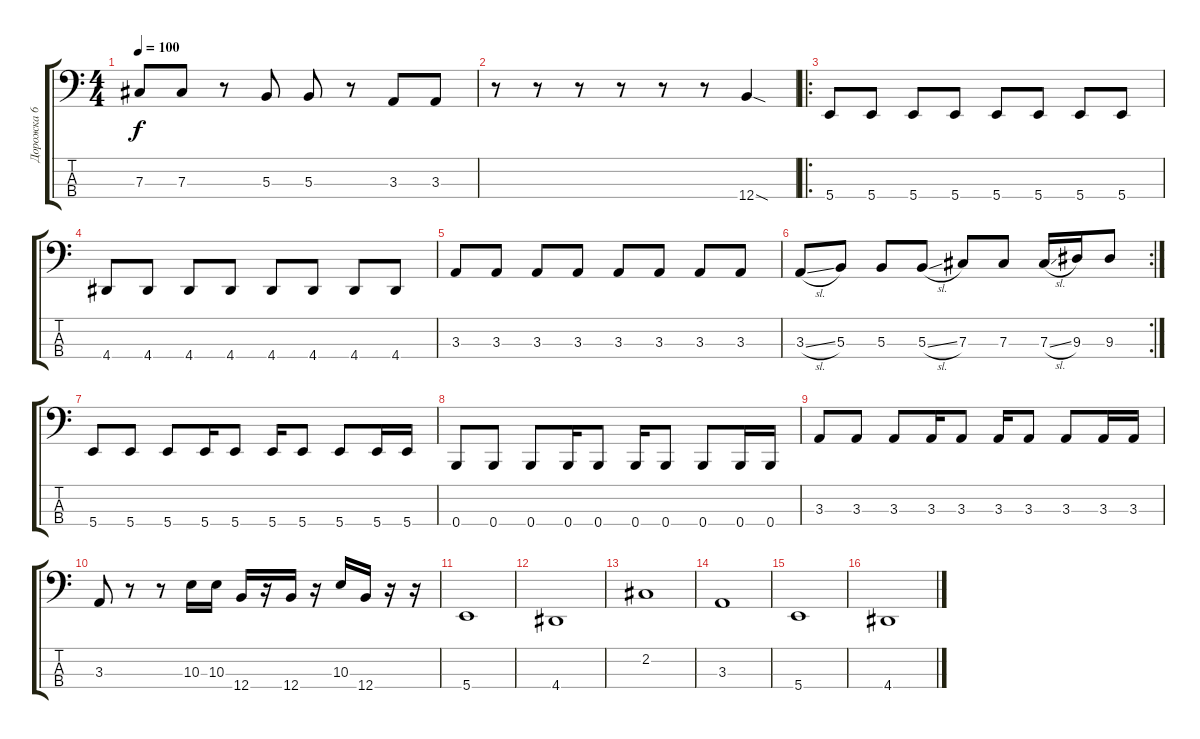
\track ("Дорожка 6" "Дорожка 6") {instrument acousticguitarnylon}
\staff {score tabs}
\tuning (E2 B1 Gb1 B0) {hide}
\ts (4 4)
\tempo 100
\clef f4
\ks c
7.3.8{dy f} 7.3.8 r.8 5.3.8 5.3.8 r.8 3.3.8 3.3.8 |
r.8 r.8 r.8 r.8 r.8 r.8 12.4{sod}.4 |
\ro
5.4.8 5.4.8 5.4.8 5.4.8 5.4.8 5.4.8 5.4.8 5.4.8 |
4.4.8 4.4.8 4.4.8 4.4.8 4.4.8 4.4.8 4.4.8 4.4.8 |
3.3.8 3.3.8 3.3.8 3.3.8 3.3.8 3.3.8 3.3.8 3.3.8 |
\rc 2
3.3{sl}.8 5.3.8 5.3.8 5.3{sl}.8 7.3.8 7.3.8 7.3{sl}.16 9.3.16 9.3.8 |
5.4.8 5.4.8 5.4.8 5.4.16 5.4.8 5.4.16 5.4.8 5.4.8 5.4.16 5.4.16 |
0.4.8 0.4.8 0.4.8 0.4.16 0.4.8 0.4.16 0.4.8 0.4.8 0.4.16 0.4.16 |
3.3.8 3.3.8 3.3.8 3.3.16 3.3.8 3.3.16 3.3.8 3.3.8 3.3.16 3.3.16 |
3.3.8 r.8 r.8 10.3.16 10.3.16 12.4.16 r.16 12.4.16 r.16 10.3.16 12.4.16 r.16 r.16 |
5.4.1 |
4.4.1 |
2.2.1 |
3.3.1 |
5.4.1 |
4.4.1
